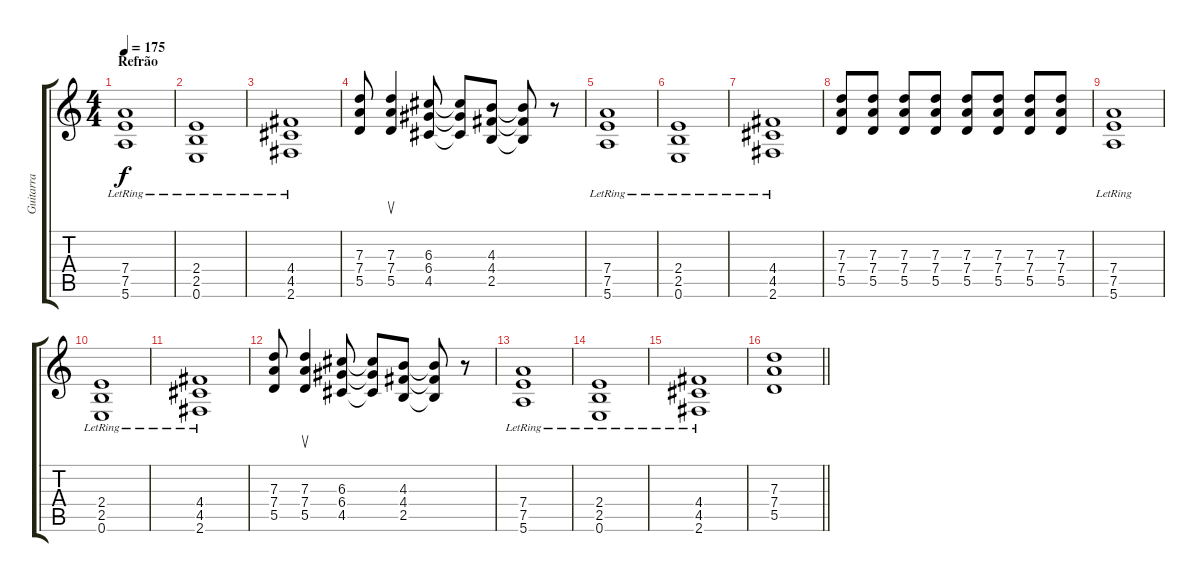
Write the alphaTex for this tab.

\track ("Guitarra" "Guitarra") {instrument distortionguitar}
\staff {score tabs}
\tuning (E4 B3 G3 D3 A2 E2) {hide}
\ts (4 4)
\section ("" "Refrão")
\tempo 175
\clef g2
\ks c
(7.4{lr} 7.5{lr} 5.6{lr}).1{dy f volume 12} |
(2.4{lr} 2.5{lr} 0.6{lr}).1 |
(4.4{lr} 4.5{lr} 2.6{lr}).1 |
(7.3 7.4 5.5).8 (7.3 7.4 5.5).4{su} (6.3 6.4 4.5).8 (6.3{t} 6.4{t} 4.5{t}).8 (4.3 4.4 2.5).8 (4.3{t} 4.4{t} 2.5{t}).8 r.8 |
(7.4{lr} 7.5{lr} 5.6{lr}).1 |
(2.4{lr} 2.5{lr} 0.6{lr}).1 |
(4.4{lr} 4.5{lr} 2.6{lr}).1 |
(7.3 7.4 5.5).8 (7.3 7.4 5.5).8 (7.3 7.4 5.5).8 (7.3 7.4 5.5).8 (7.3 7.4 5.5).8 (7.3 7.4 5.5).8 (7.3 7.4 5.5).8 (7.3 7.4 5.5).8 |
(7.4{lr} 7.5{lr} 5.6{lr}).1{volume 12} |
(2.4{lr} 2.5{lr} 0.6{lr}).1 |
(4.4{lr} 4.5{lr} 2.6{lr}).1 |
(7.3 7.4 5.5).8 (7.3 7.4 5.5).4{su} (6.3 6.4 4.5).8 (6.3{t} 6.4{t} 4.5{t}).8 (4.3 4.4 2.5).8 (4.3{t} 4.4{t} 2.5{t}).8 r.8 |
(7.4{lr} 7.5{lr} 5.6{lr}).1 |
(2.4{lr} 2.5{lr} 0.6{lr}).1 |
(4.4{lr} 4.5{lr} 2.6{lr}).1 |
\barLineRight lightlight
(7.3 7.4 5.5).1
